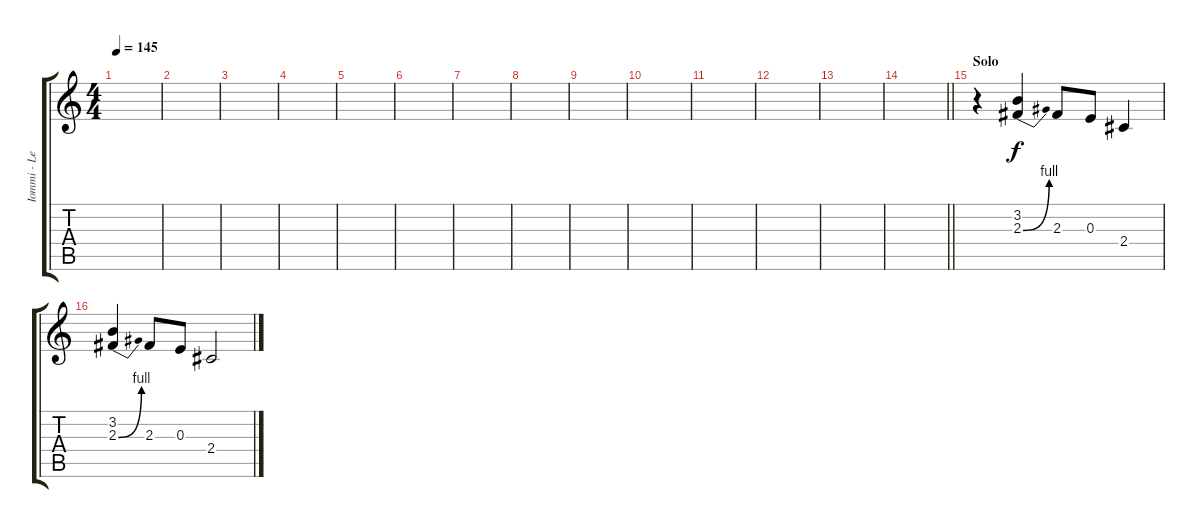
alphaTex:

\track ("Iommi - Lead (Left)" "Iommi - Le") {instrument distortionguitar}
\staff {score tabs}
\tuning (Db4 Ab3 E3 B2 Gb2 Db2) {hide}
\ts (4 4)
\tempo 145
\clef g2
\ks c
|
|
|
|
|
|
|
|
|
|
|
|
|
\barLineRight lightlight
|
\section ("" "Solo")
r.4 (3.2 2.3{be (bend 0 0 60 4)}).4 2.3.8 0.3.8 2.4.4 |
(3.2 2.3{be (bend 0 0 60 4)}).4 2.3.8 0.3.8 2.4.2
